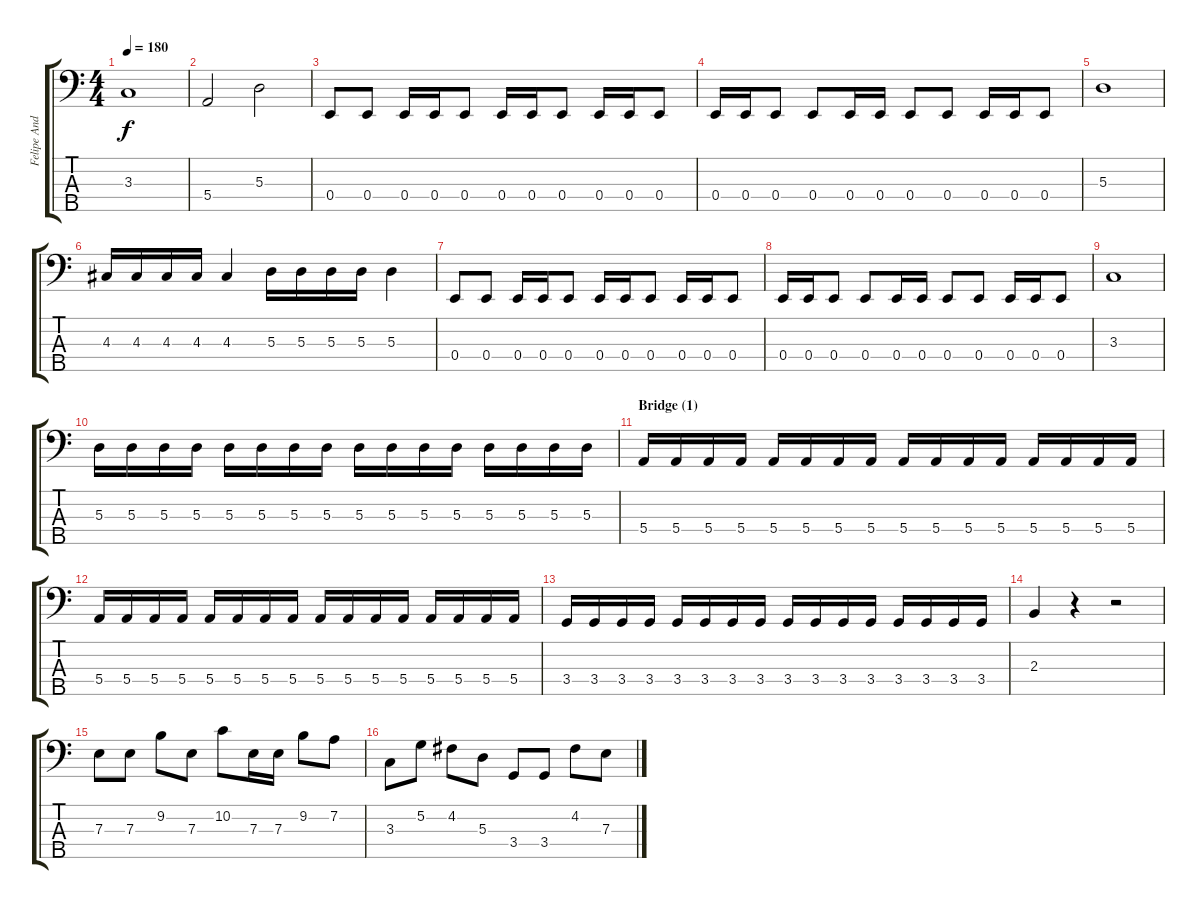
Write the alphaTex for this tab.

\track ("Felipe Andreoli" "Felipe And") {instrument electricbassfinger}
\staff {score tabs}
\tuning (G2 D2 A1 E1 B0) {hide}
\ts (4 4)
\tempo 180
\clef f4
\ks c
3.3.1{dy f} |
5.4.2 5.3.2 |
0.4.8 0.4.8 0.4.16 0.4.16 0.4.8 0.4.16 0.4.16 0.4.8 0.4.16 0.4.16 0.4.8 |
0.4.16 0.4.16 0.4.8 0.4.8 0.4.16 0.4.16 0.4.8 0.4.8 0.4.16 0.4.16 0.4.8 |
5.3.1 |
4.3.16 4.3.16 4.3.16 4.3.16 4.3.4 5.3.16 5.3.16 5.3.16 5.3.16 5.3.4 |
0.4.8 0.4.8 0.4.16 0.4.16 0.4.8 0.4.16 0.4.16 0.4.8 0.4.16 0.4.16 0.4.8 |
0.4.16 0.4.16 0.4.8 0.4.8 0.4.16 0.4.16 0.4.8 0.4.8 0.4.16 0.4.16 0.4.8 |
3.3.1 |
5.3.16 5.3.16 5.3.16 5.3.16 5.3.16 5.3.16 5.3.16 5.3.16 5.3.16 5.3.16 5.3.16 5.3.16 5.3.16 5.3.16 5.3.16 5.3.16 |
\section ("" "Bridge (1)")
5.4.16 5.4.16 5.4.16 5.4.16 5.4.16 5.4.16 5.4.16 5.4.16 5.4.16 5.4.16 5.4.16 5.4.16 5.4.16 5.4.16 5.4.16 5.4.16 |
5.4.16 5.4.16 5.4.16 5.4.16 5.4.16 5.4.16 5.4.16 5.4.16 5.4.16 5.4.16 5.4.16 5.4.16 5.4.16 5.4.16 5.4.16 5.4.16 |
3.4.16 3.4.16 3.4.16 3.4.16 3.4.16 3.4.16 3.4.16 3.4.16 3.4.16 3.4.16 3.4.16 3.4.16 3.4.16 3.4.16 3.4.16 3.4.16 |
2.3.4 r.4 r.2 |
7.3.8 7.3.8 9.2.8 7.3.8 10.2.8 7.3.16 7.3.16 9.2.8 7.2.8 |
3.3.8 5.2.8 4.2.8 5.3.8 3.4.8 3.4.8 4.2.8 7.3.8
